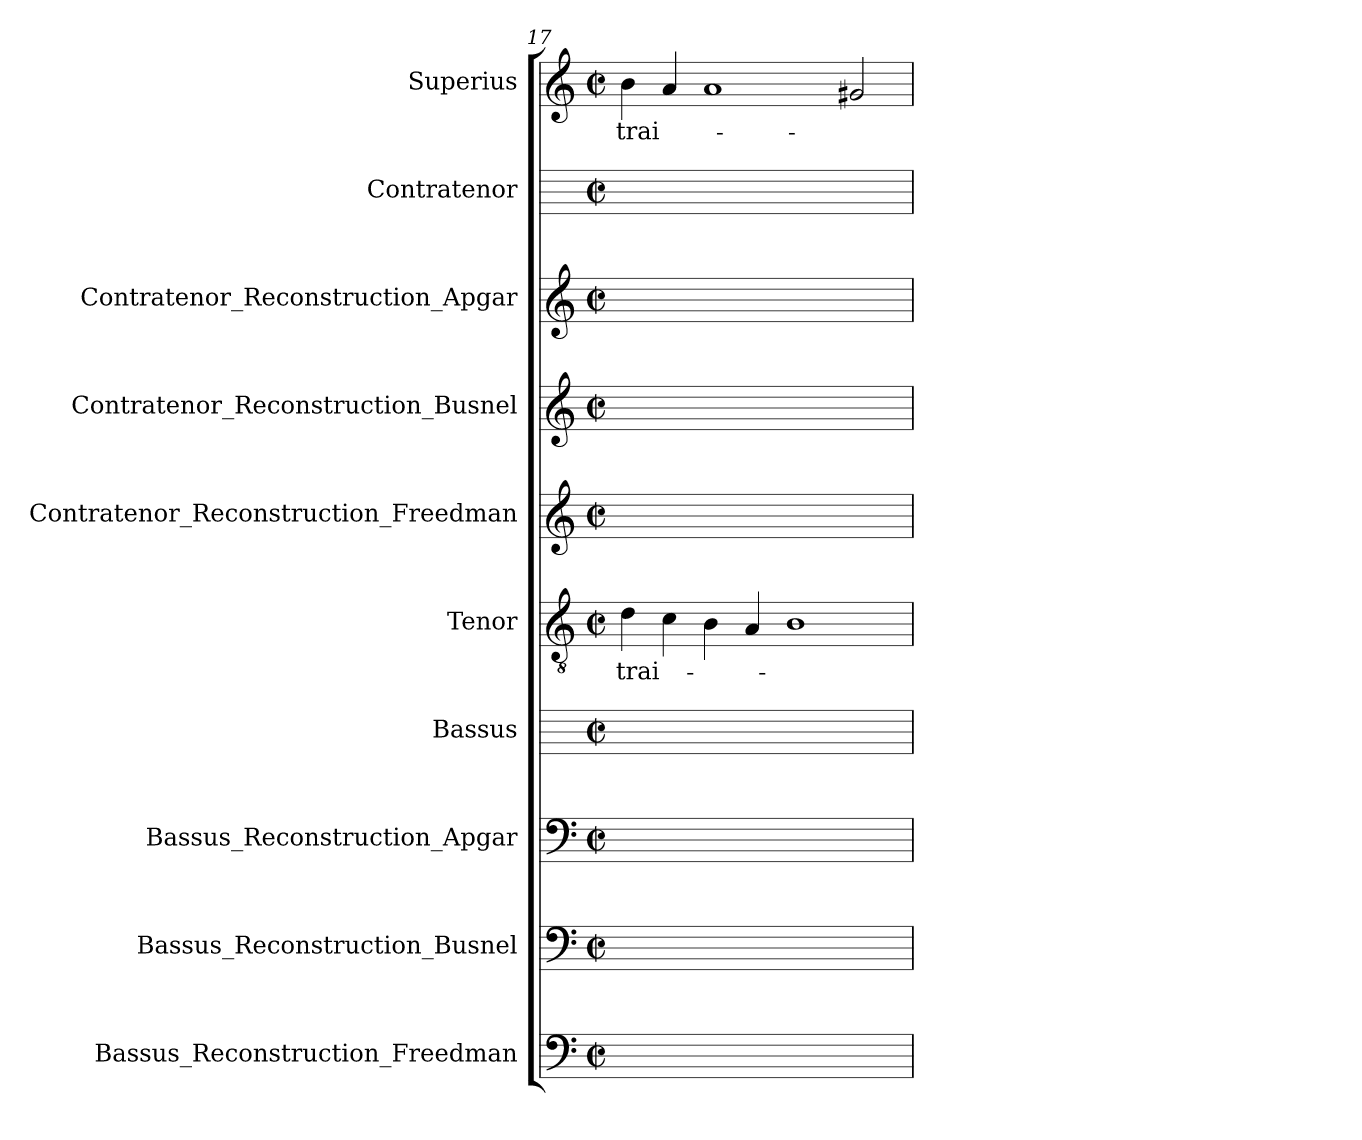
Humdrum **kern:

**kern	**kern	**kern	**kern	**kern	**text	**kern	**kern	**kern	**kern	**kern	**text
*part10	*part9	*part8	*part7	*part6	*part6	*part5	*part4	*part3	*part2	*part1	*part1
*staff10	*staff9	*staff8	*staff7	*staff6	*staff6	*staff5	*staff4	*staff3	*staff2	*staff1	*staff1
*I"Bassus_Reconstruction_Freedman	*I"Bassus_Reconstruction_Busnel	*I"Bassus_Reconstruction_Apgar	*I"Bassus	*I"Tenor	*	*I"Contratenor_Reconstruction_Freedman	*I"Contratenor_Reconstruction_Busnel	*I"Contratenor_Reconstruction_Apgar	*I"Contratenor	*I"Superius	*
*	*	*	*	*I'T	*	*	*	*	*	*	*
*clefF4	*clefF4	*clefF4	*	*clefGv2	*	*clefG2	*clefG2	*clefG2	*	*clefG2	*
*k[]	*k[]	*k[]	*	*k[]	*	*k[]	*k[]	*k[]	*	*k[]	*
*C:	*C:	*C:	*	*C:	*	*C:	*C:	*C:	*	*C:	*
*M2/2	*M2/2	*M2/2	*M2/2	*M2/2	*	*M2/2	*M2/2	*M2/2	*M2/2	*M2/2	*
*met(c|)	*met(c|)	*met(c|)	*met(c|)	*met(c|)	*	*met(c|)	*met(c|)	*met(c|)	*met(c|)	*met(c|)	*
=17	=17	=17	=17	=17	=17	=17	=17	=17	=17	=17	=17
0ryy	0ryy	0ryy	0ryy	4d	trai-	0ryy	0ryy	0ryy	0ryy	4b	trai-
.	.	.	.	4c	.	.	.	.	.	4a	.
.	.	.	.	4B	.	.	.	.	.	1a	.
.	.	.	.	4A	.	.	.	.	.	.	.
.	.	.	.	1B	.	.	.	.	.	.	.
.	.	.	.	.	.	.	.	.	.	2g#X	.
=	=	=	=	=	=	=	=	=	=	=	=
*-	*-	*-	*-	*-	*-	*-	*-	*-	*-	*-	*-
